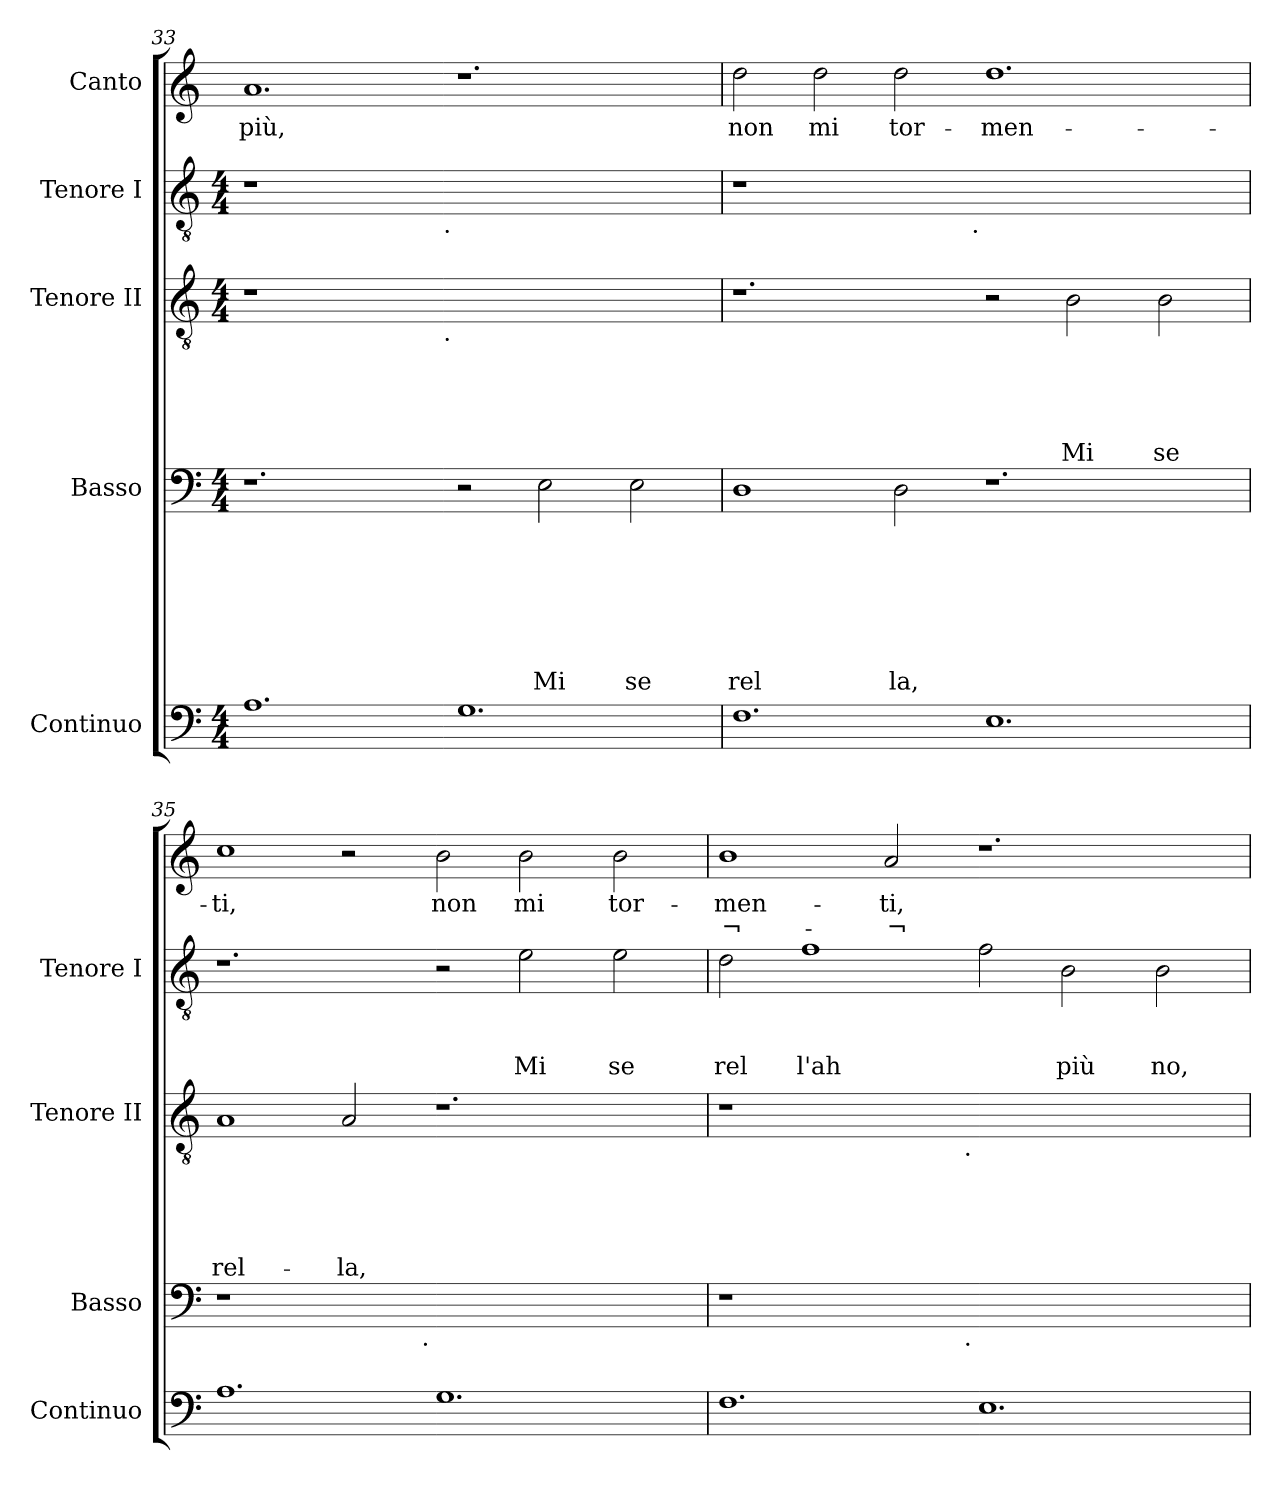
**kern	**kern	**text	**text	**text	**text	**text	**text	**text	**kern	**text	**text	**text	**text	**text	**kern	**text	**text	**text	**kern	**text	**text
*part5	*part4	*part4	*part4	*part4	*part4	*part4	*part4	*part4	*part3	*part3	*part3	*part3	*part3	*part3	*part2	*part2	*part2	*part2	*part1	*part1	*part1
*staff5	*staff4	*staff4	*staff4	*staff4	*staff4	*staff4	*staff4	*staff4	*staff3	*staff3	*staff3	*staff3	*staff3	*staff3	*staff2	*staff2	*staff2	*staff2	*staff1	*staff1	*staff1
*I"Continuo	*I"Basso	*	*	*	*	*	*	*	*I"Tenore II	*	*	*	*	*	*I"Tenore I	*	*	*	*I"Canto	*	*
*I'Continuo	*I'Basso	*	*	*	*	*	*	*	*I'Tenore II	*	*	*	*	*	*I'Tenore I	*	*	*	*	*	*
*clefF4	*clefF4	*	*	*	*	*	*	*	*clefGv2	*	*	*	*	*	*clefGv2	*	*	*	*clefG2	*	*
*k[]	*k[]	*	*	*	*	*	*	*	*k[]	*	*	*	*	*	*k[]	*	*	*	*k[]	*	*
*C:	*C:	*	*	*	*	*	*	*	*C:	*	*	*	*	*	*C:	*	*	*	*C:	*	*
*M4/4	*M4/4	*	*	*	*	*	*	*	*M4/4	*	*	*	*	*	*M4/4	*	*	*	*	*	*
=33	=33	=33	=33	=33	=33	=33	=33	=33	=33	=33	=33	=33	=33	=33	=33	=33	=33	=33	=33	=33	=33
!	!	!	!	!	!	!	!	!	!	!	!	!	!	!	!	!	!	!	!	!LO:LY:b	!
1.A	1.r	.	.	.	.	.	.	.	1r	.	.	.	.	.	1r	.	.	.	1.a	più,	.
.	.	.	.	.	.	.	.	.	4...ryy	.	.	.	.	.	4...ryy	.	.	.	.	.	.
!	!	!	!	!	!	!	!	!	!	!	!	!	!	!	!LO:TX:b:t=.	!	!	!	!	!	!
!	!	!	!	!	!	!	!	!	!LO:TX:b:t=.	!	!	!	!	!	!	!	!	!	!	!	!
.	.	.	.	.	.	.	.	.	1ryy	.	.	.	.	.	1ryy	.	.	.	.	.	.
1.G	2r	.	.	.	.	.	.	.	.	.	.	.	.	.	.	.	.	.	1.r	.	.
!	!	!	!	!	!	!	!	!LO:LY:b	!	!	!	!	!	!	!	!	!	!	!	!	!
.	2E\	.	.	.	.	.	.	Mi	.	.	.	.	.	.	.	.	.	.	.	.	.
.	.	.	.	.	.	.	.	.	2ryy	.	.	.	.	.	2ryy	.	.	.	.	.	.
!	!	!	!	!	!	!	!	!LO:LY:b	!	!	!	!	!	!	!	!	!	!	!	!	!
.	2E\	.	.	.	.	.	.	se	.	.	.	.	.	.	.	.	.	.	.	.	.
.	.	.	.	.	.	.	.	.	32ryy	.	.	.	.	.	32ryy	.	.	.	.	.	.
=34	=34	=34	=34	=34	=34	=34	=34	=34	=34	=34	=34	=34	=34	=34	=34	=34	=34	=34	=34	=34	=34
!	!	!	!	!	!	!	!	!LO:LY:b	!	!	!	!	!	!	!	!	!	!	!	!LO:LY:b	!
1.F	1D	.	.	.	.	.	.	rel	1.r	.	.	.	.	.	1r	.	.	.	2dd\	non	.
!	!	!	!	!	!	!	!	!	!	!	!	!	!	!	!	!	!	!	!	!LO:LY:b	!
.	.	.	.	.	.	.	.	.	.	.	.	.	.	.	.	.	.	.	2dd\	mi	.
!	!	!	!	!	!	!	!	!LO:LY:b	!	!	!	!	!	!	!	!	!	!	!	!LO:LY:b	!
.	2D\	.	.	.	.	.	.	la,	.	.	.	.	.	.	4...ryy	.	.	.	2dd\	tor-	.
!	!	!	!	!	!	!	!	!	!	!	!	!	!	!	!LO:TX:b:t=.	!	!	!	!	!	!
.	.	.	.	.	.	.	.	.	.	.	.	.	.	.	1ryy	.	.	.	.	.	.
!	!	!	!	!	!	!	!	!	!	!	!	!	!	!	!	!	!	!	!	!LO:LY:b	!
1.E	1.r	.	.	.	.	.	.	.	2r	.	.	.	.	.	.	.	.	.	1.dd	-men-	.
!	!	!	!	!	!	!	!	!	!	!	!	!	!	!LO:LY:b	!	!	!	!	!	!	!
.	.	.	.	.	.	.	.	.	2B\	.	.	.	.	Mi	.	.	.	.	.	.	.
.	.	.	.	.	.	.	.	.	.	.	.	.	.	.	2ryy	.	.	.	.	.	.
!	!	!	!	!	!	!	!	!	!	!	!	!	!	!LO:LY:b	!	!	!	!	!	!	!
.	.	.	.	.	.	.	.	.	2B\	.	.	.	.	se	.	.	.	.	.	.	.
.	.	.	.	.	.	.	.	.	.	.	.	.	.	.	32ryy	.	.	.	.	.	.
!!LO:LB:g=z
=35	=35	=35	=35	=35	=35	=35	=35	=35	=35	=35	=35	=35	=35	=35	=35	=35	=35	=35	=35	=35	=35
!	!	!	!	!	!	!	!	!	!	!	!	!	!	!LO:LY:b	!	!	!	!	!	!LO:LY:b	!
1.A	1r	.	.	.	.	.	.	.	1A	.	.	.	.	rel-	1.r	.	.	.	1cc	-ti,	.
!	!	!	!	!	!	!	!	!	!	!	!	!	!	!LO:LY:b	!	!	!	!	!	!	!
.	4...ryy	.	.	.	.	.	.	.	2A/	.	.	.	.	-la,	.	.	.	.	2r	.	.
!	!LO:TX:b:t=.	!	!	!	!	!	!	!	!	!	!	!	!	!	!	!	!	!	!	!	!
.	1ryy	.	.	.	.	.	.	.	.	.	.	.	.	.	.	.	.	.	.	.	.
!	!	!	!	!	!	!	!	!	!	!	!	!	!	!	!	!	!	!	!	!LO:LY:b	!
1.G	.	.	.	.	.	.	.	.	1.r	.	.	.	.	.	2r	.	.	.	2b\	non	.
!	!	!	!	!	!	!	!	!	!	!	!	!	!	!	!	!	!	!LO:LY:b	!	!LO:LY:b	!
.	.	.	.	.	.	.	.	.	.	.	.	.	.	.	2e\	.	.	Mi	2b\	mi	.
.	2ryy	.	.	.	.	.	.	.	.	.	.	.	.	.	.	.	.	.	.	.	.
!	!	!	!	!	!	!	!	!	!	!	!	!	!	!	!	!	!	!LO:LY:b	!	!LO:LY:b	!
.	.	.	.	.	.	.	.	.	.	.	.	.	.	.	2e\	.	.	se	2b\	tor-	.
.	32ryy	.	.	.	.	.	.	.	.	.	.	.	.	.	.	.	.	.	.	.	.
=36	=36	=36	=36	=36	=36	=36	=36	=36	=36	=36	=36	=36	=36	=36	=36	=36	=36	=36	=36	=36	=36
!	!	!	!	!	!	!	!	!	!	!	!	!	!	!	!	!	!	!LO:LY:b	!	!LO:LY:b	!LO:LY:b
1.F	1r	.	.	.	.	.	.	.	1r	.	.	.	.	.	2d\	.	.	rel	1b	-men-	¬-
!	!	!	!	!	!	!	!	!	!	!	!	!	!	!	!	!	!	!LO:LY:b	!	!	!
.	.	.	.	.	.	.	.	.	.	.	.	.	.	.	1f	.	.	l'ah	.	.	.
!	!	!	!	!	!	!	!	!	!	!	!	!	!	!	!	!	!	!	!	!LO:LY:b	!LO:LY:b
.	4...ryy	.	.	.	.	.	.	.	4...ryy	.	.	.	.	.	.	.	.	.	2a/	-ti,	-¬-
!	!	!	!	!	!	!	!	!	!LO:TX:b:t=.	!	!	!	!	!	!	!	!	!	!	!	!
!	!LO:TX:b:t=.	!	!	!	!	!	!	!	!	!	!	!	!	!	!	!	!	!	!	!	!
.	1ryy	.	.	.	.	.	.	.	1ryy	.	.	.	.	.	.	.	.	.	.	.	.
1.E	.	.	.	.	.	.	.	.	.	.	.	.	.	.	2f\	.	.	.	1.r	.	.
!	!	!	!	!	!	!	!	!	!	!	!	!	!	!	!	!	!	!LO:LY:b	!	!	!
.	.	.	.	.	.	.	.	.	.	.	.	.	.	.	2B\	.	.	più	.	.	.
.	2ryy	.	.	.	.	.	.	.	2ryy	.	.	.	.	.	.	.	.	.	.	.	.
!	!	!	!	!	!	!	!	!	!	!	!	!	!	!	!	!	!	!LO:LY:b	!	!	!
.	.	.	.	.	.	.	.	.	.	.	.	.	.	.	2B\	.	.	no,	.	.	.
.	32ryy	.	.	.	.	.	.	.	32ryy	.	.	.	.	.	.	.	.	.	.	.	.
=	=	=	=	=	=	=	=	=	=	=	=	=	=	=	=	=	=	=	=	=	=
*-	*-	*-	*-	*-	*-	*-	*-	*-	*-	*-	*-	*-	*-	*-	*-	*-	*-	*-	*-	*-	*-
